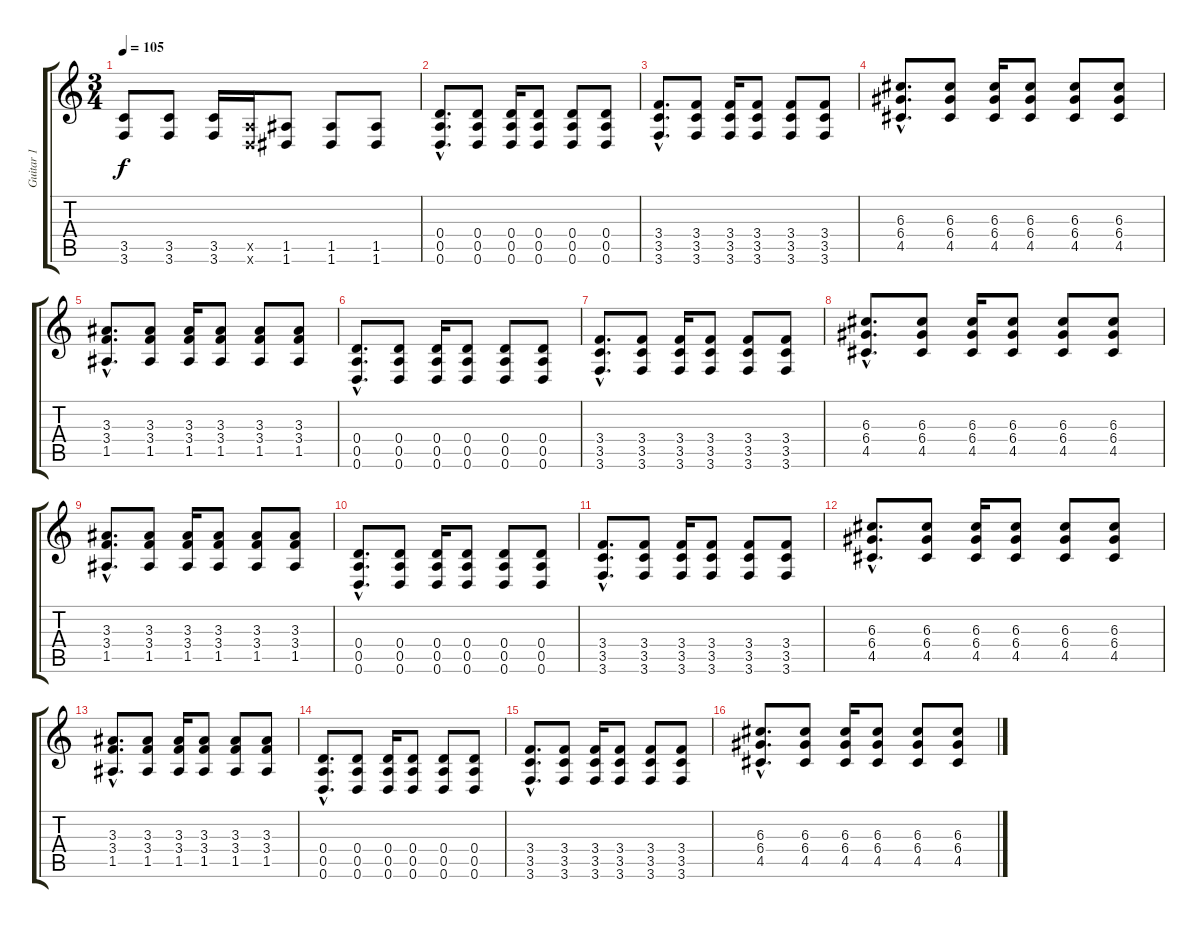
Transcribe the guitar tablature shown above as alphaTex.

\track ("Guitar 1" "Guitar 1") {instrument distortionguitar}
\staff {score tabs}
\tuning (E4 B3 G3 D3 A2 D2) {hide}
\ts (3 4)
\tempo 105
\clef g2
\ks c
(3.5 3.6).8{dy f} (3.5 3.6).8 (3.5 3.6).16 (0.5{x} 0.6{x}).16 (1.5 1.6).8 (1.5 1.6).8 (1.5 1.6).8 |
(0.4{hac} 0.5{hac} 0.6{hac}).8{d} (0.4 0.5 0.6).8 (0.4 0.5 0.6).16 (0.4 0.5 0.6).8 (0.4 0.5 0.6).8 (0.4 0.5 0.6).8 |
(3.4{hac} 3.5{hac} 3.6{hac}).8{d} (3.4 3.5 3.6).8 (3.4 3.5 3.6).16 (3.4 3.5 3.6).8 (3.4 3.5 3.6).8 (3.4 3.5 3.6).8 |
(6.3{hac} 6.4{hac} 4.5{hac}).8{d} (6.3 6.4 4.5).8 (6.3 6.4 4.5).16 (6.3 6.4 4.5).8 (6.3 6.4 4.5).8 (6.3 6.4 4.5).8 |
(3.3{hac} 3.4{hac} 1.5{hac}).8{d} (3.3 3.4 1.5).8 (3.3 3.4 1.5).16 (3.3 3.4 1.5).8 (3.3 3.4 1.5).8 (3.3 3.4 1.5).8 |
(0.4{hac} 0.5{hac} 0.6{hac}).8{d} (0.4 0.5 0.6).8 (0.4 0.5 0.6).16 (0.4 0.5 0.6).8 (0.4 0.5 0.6).8 (0.4 0.5 0.6).8 |
(3.4{hac} 3.5{hac} 3.6{hac}).8{d} (3.4 3.5 3.6).8 (3.4 3.5 3.6).16 (3.4 3.5 3.6).8 (3.4 3.5 3.6).8 (3.4 3.5 3.6).8 |
(6.3{hac} 6.4{hac} 4.5{hac}).8{d} (6.3 6.4 4.5).8 (6.3 6.4 4.5).16 (6.3 6.4 4.5).8 (6.3 6.4 4.5).8 (6.3 6.4 4.5).8 |
(3.3{hac} 3.4{hac} 1.5{hac}).8{d} (3.3 3.4 1.5).8 (3.3 3.4 1.5).16 (3.3 3.4 1.5).8 (3.3 3.4 1.5).8 (3.3 3.4 1.5).8 |
(0.4{hac} 0.5{hac} 0.6{hac}).8{d} (0.4 0.5 0.6).8 (0.4 0.5 0.6).16 (0.4 0.5 0.6).8 (0.4 0.5 0.6).8 (0.4 0.5 0.6).8 |
(3.4{hac} 3.5{hac} 3.6{hac}).8{d} (3.4 3.5 3.6).8 (3.4 3.5 3.6).16 (3.4 3.5 3.6).8 (3.4 3.5 3.6).8 (3.4 3.5 3.6).8 |
(6.3{hac} 6.4{hac} 4.5{hac}).8{d} (6.3 6.4 4.5).8 (6.3 6.4 4.5).16 (6.3 6.4 4.5).8 (6.3 6.4 4.5).8 (6.3 6.4 4.5).8 |
(3.3{hac} 3.4{hac} 1.5{hac}).8{d} (3.3 3.4 1.5).8 (3.3 3.4 1.5).16 (3.3 3.4 1.5).8 (3.3 3.4 1.5).8 (3.3 3.4 1.5).8 |
(0.4{hac} 0.5{hac} 0.6{hac}).8{d} (0.4 0.5 0.6).8 (0.4 0.5 0.6).16 (0.4 0.5 0.6).8 (0.4 0.5 0.6).8 (0.4 0.5 0.6).8 |
(3.4{hac} 3.5{hac} 3.6{hac}).8{d} (3.4 3.5 3.6).8 (3.4 3.5 3.6).16 (3.4 3.5 3.6).8 (3.4 3.5 3.6).8 (3.4 3.5 3.6).8 |
(6.3{hac} 6.4{hac} 4.5{hac}).8{d} (6.3 6.4 4.5).8 (6.3 6.4 4.5).16 (6.3 6.4 4.5).8 (6.3 6.4 4.5).8 (6.3 6.4 4.5).8
